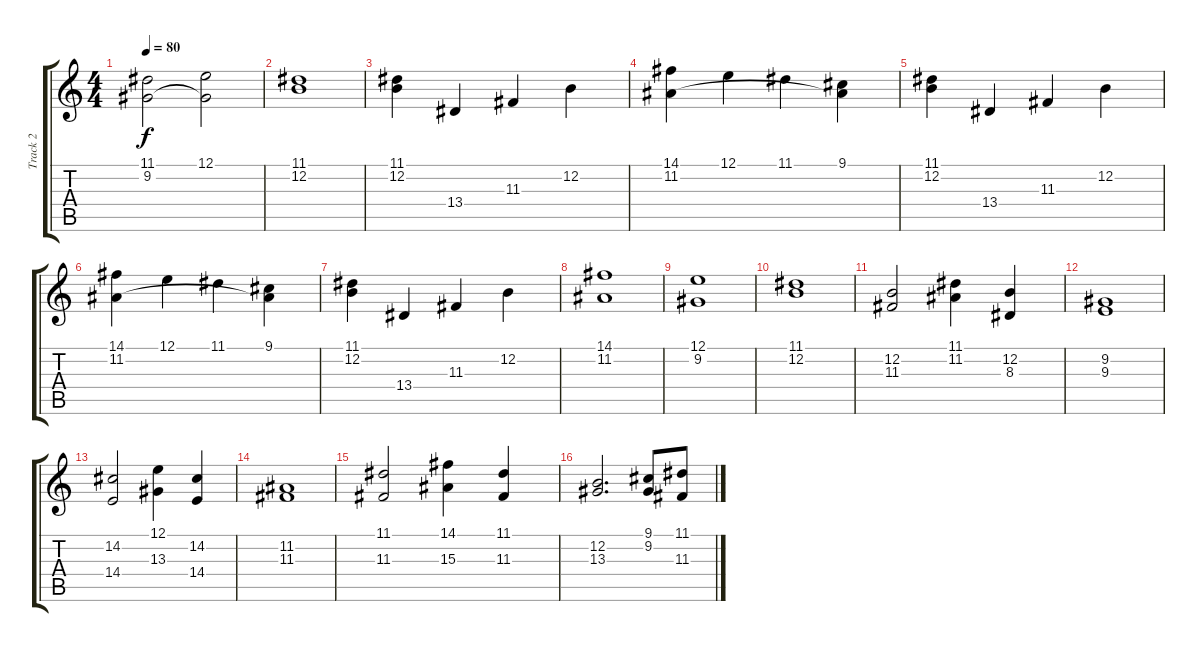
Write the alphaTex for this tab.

\track ("Track 2" "Track 2") {instrument stringensemble1}
\staff {score tabs}
\tuning (E4 B3 G3 D3 A2 E2) {hide}
\ts (4 4)
\tempo 80
\clef g2
\ks c
(11.1 9.2).2{dy f} (12.1 9.2{t}).2 |
(11.1 12.2).1 |
(11.1 12.2).4 13.4.4 11.3.4 12.2.4 |
(14.1 11.2).4 12.1.4 11.1.4 (9.1 11.2{t}).4 |
(11.1 12.2).4 13.4.4 11.3.4 12.2.4 |
(14.1 11.2).4 12.1.4 11.1.4 (9.1 11.2{t}).4 |
(11.1 12.2).4 13.4.4 11.3.4 12.2.4 |
(14.1 11.2).1 |
(12.1 9.2).1 |
(11.1 12.2).1 |
(12.2 11.3).2 (11.1 11.2).4 (12.2 8.3).4 |
(9.2 9.3).1 |
(14.2 14.4).2 (12.1 13.3).4 (14.2 14.4).4 |
(11.2 11.3).1 |
(11.1 11.3).2 (14.1 15.3).4 (11.1 11.3).4 |
(12.2 13.3).2{d} (9.1 9.2).8 (11.1 11.3).8
